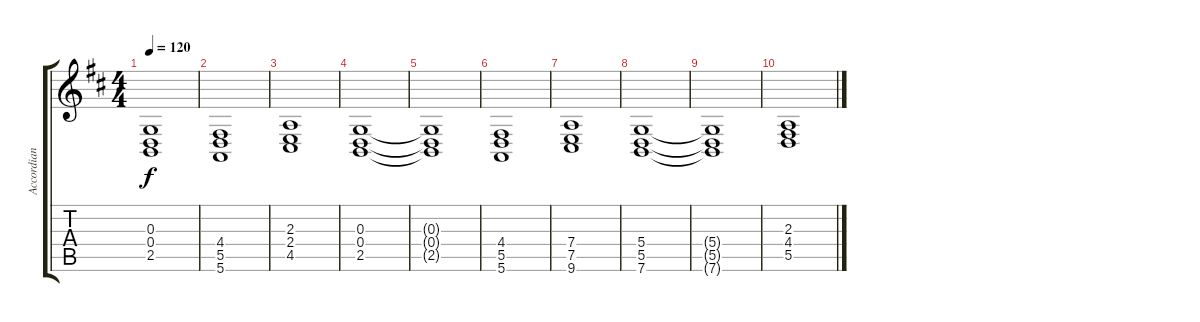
\track ("Accordian" "Accordian") {instrument accordion}
\staff {score tabs}
\tuning (E4 B3 G3 D3 A2 E2) {hide}
\ts (4 4)
\tempo 120
\clef g2
\ks d
(0.3{t} 0.4{t} 2.5{t}).1{dy f} |
(4.4 5.5 5.6).1 |
(2.3 2.4 4.5).1 |
(0.3 0.4 2.5).1 |
(0.3{t} 0.4{t} 2.5{t}).1 |
(4.4 5.5 5.6).1 |
(7.4 7.5 9.6).1 |
(5.4 5.5 7.6).1 |
(5.4{t} 5.5{t} 7.6{t}).1 |
(2.3 4.4 5.5).1
